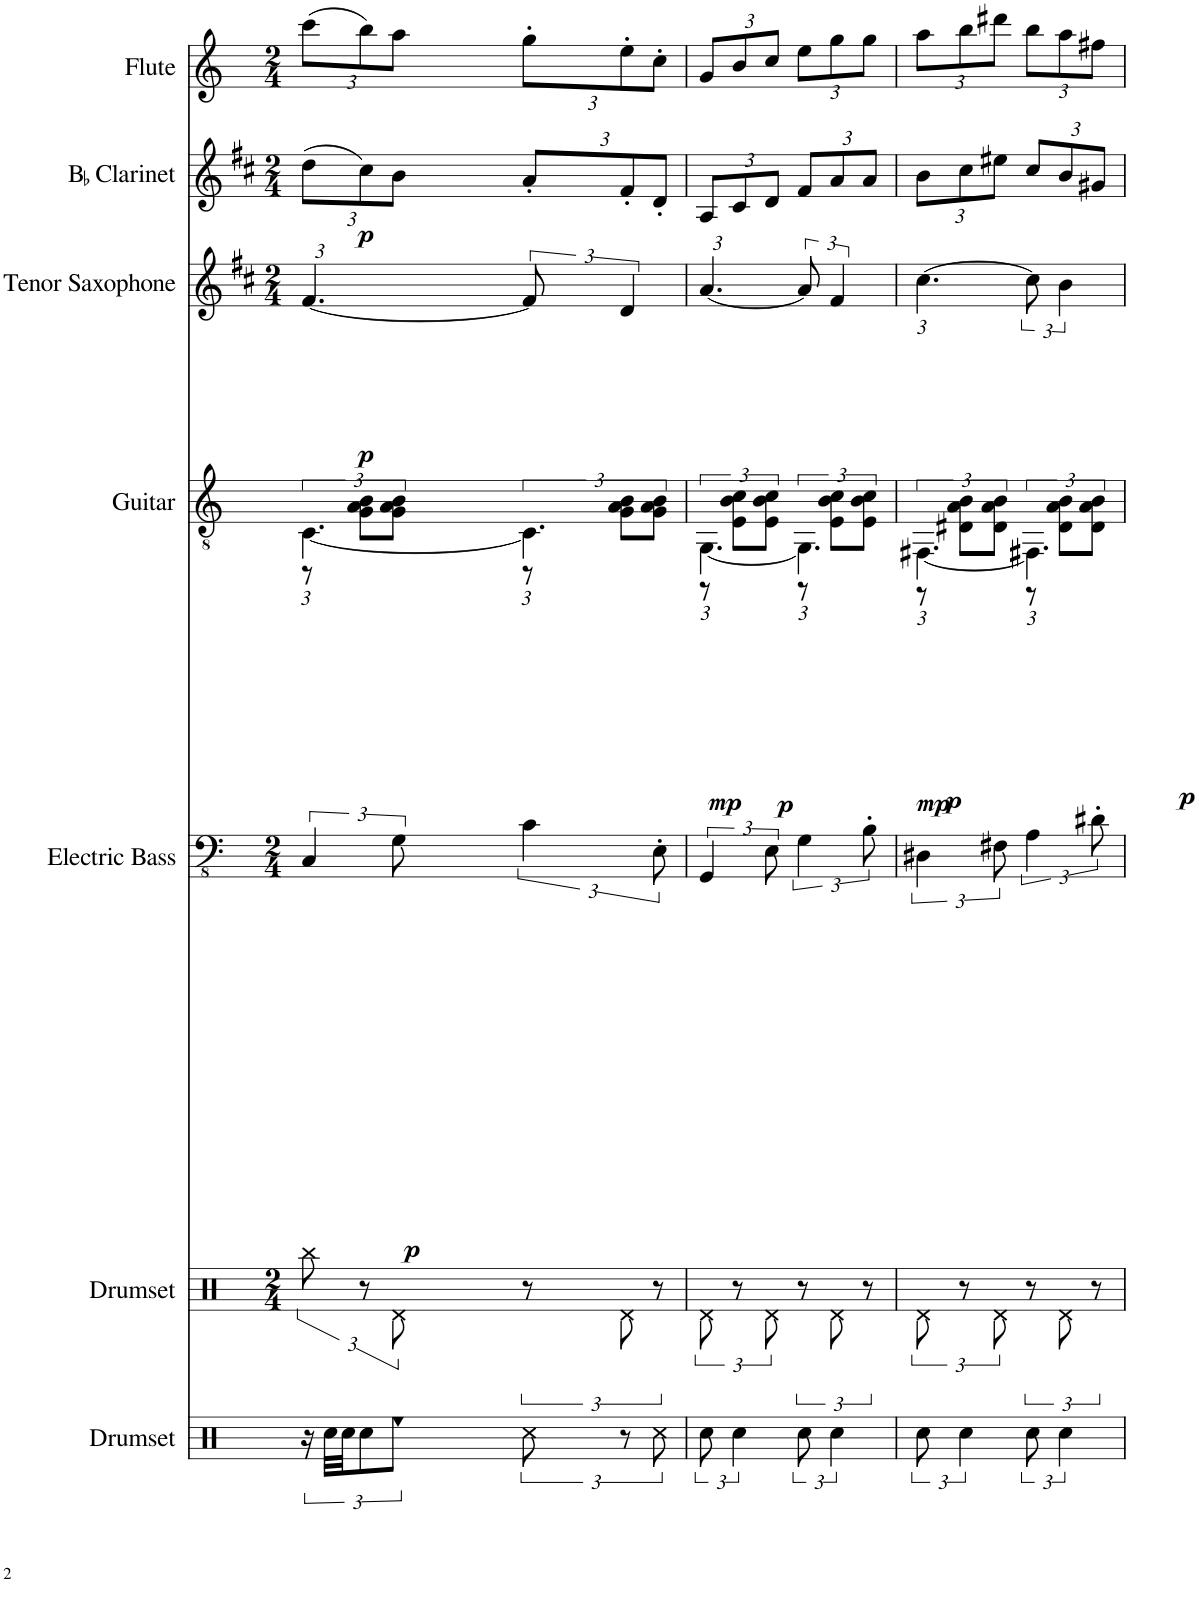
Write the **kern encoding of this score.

**kern	**dynam	**kern	**kern	**dynam	**kern	**dynam	**kern	**dynam	**kern	**dynam	**kern
*part7	*part7	*part6	*part5	*part5	*part4	*part4	*part3	*part3	*part2	*part2	*part1
*staff7	*staff7	*staff6	*staff5	*staff5	*staff4	*staff4	*staff3	*staff3	*staff2	*staff2	*staff1
*I"Drumset	*	*I"Drumset	*I"Electric Bass	*	*I"Guitar	*	*I"Tenor Saxophone	*	*I"BaccidentalFlat Clarinet	*	*I"Flute
*I'Drs.	*	*I'Drs.	*I'El. B.	*	*I'Guit.	*	*I'T. Sax.	*	*I'BaccidentalFlat Cl.	*	*I'Fl.
*clefX	*	*clefX	*clefFv4	*	*clefGv2	*	*clefG2	*	*clefG2	*	*clefG2
*	*	*	*	*	*	*	*Trd8c14	*	*Trd1c2	*	*
*k[]	*	*k[]	*k[]	*	*k[]	*	*k[f#c#]	*	*k[f#c#]	*	*k[]
*	*	*M2/4	*M2/4	*	*	*	*M2/4	*	*M2/4	*	*M2/4
=1	=1	=1	=1	=1	=1	=1	=1	=1	=1	=1	=1
*	*	*	*	*	*^	*	*	*	*	*	*
*	*	*	*	*	*	*	*	*	*	*Xbrackettup	*	*Xbrackettup
!	!LO:DY:b	!	!	!LO:DY:b	!	!	!	!	!LO:DY:b	!	!LO:DY:b	!
24r	p	12Rbb\	6CC/	p	[6.C\	12r	.	[6.f#/	p	(12dd\L	p	(12ccc\L
48Rcc\LLL	.	.	.	.	.	.	.	.	.	.	.	.
48Rcc\JJ	.	.	.	.	.	.	.	.	.	.	.	.
12Rcc\	.	12r	.	.	.	12G\ 12A\ 12B\L	.	.	.	12cc#\)	.	12bb\)
!	!LO:DY:b	!	!	!	!	!	!	!	!	!	!	!
12Ree\J	mf	12Rd\	12GG\	.	.	12G\ 12A\ 12B\J	.	.	.	12b\J	.	12aa\J
!	!	!	!	!	!	!	!LO:DY:b	!	!	!	!	!
12Rcc\	.	12r	6C\	.	6.C\]	12r	p	12f#/]	.	12a'/L	.	12gg'\L
12r	.	12Rd\	.	.	.	12G\ 12A\ 12B\L	.	6d/	.	12f#'/	.	12ee'\
12Rcc\	.	12r	12EE'\	.	.	12G\ 12A\ 12B\J	.	.	.	12d'/J	.	12cc'\J
=2	=2	=2	=2	=2	=2	=2	=2	=2	=2	=2	=2	=2
!	!LO:DY:b	!	!	!	!	!	!LO:DY:b	!	!	!	!	!
12Rcc\	p	12Rd\	6GGG/	.	[6.GG\	12r	mp	[6.a/	.	12A/L	.	12g/L
6Rcc\	.	12r	.	.	.	12E\ 12B\ 12c\L	.	.	.	12c#/	.	12b/
.	.	12Rd\	12EE\	.	.	12E\ 12B\ 12c\J	.	.	.	12d/J	.	12cc/J
!	!	!	!	!	!	!	!LO:DY:b	!	!	!	!	!
12Rcc\	.	12r	6GG\	.	6.GG\]	12r	p	12a/]	.	12f#/L	.	12ee\L
6Rcc\	.	12Rd\	.	.	.	12E\ 12B\ 12c\L	.	6f#/	.	12a/	.	12gg\
.	.	12r	12BB'\	.	.	12E\ 12B\ 12c\J	.	.	.	12a/J	.	12gg\J
=3	=3	=3	=3	=3	=3	=3	=3	=3	=3	=3	=3	=3
!	!	!	!	!	!	!	!LO:DY:b	!	!	!	!	!
12Rcc\	.	12Rd\	6DD#X\	.	[6.FF#X\	12r	mp	[6.cc#\	.	12b\L	.	12aa\L
6Rcc\	.	12r	.	.	.	12D#X\ 12A\ 12B\L	.	.	.	12cc#\	.	12bb\
.	.	12Rd\	12FF#X\	.	.	12D#\ 12A\ 12B\J	.	.	.	12ee#X\J	.	12ddd#X\J
!	!	!	!	!	!	!	!LO:DY:b	!	!	!	!	!
12Rcc\	.	12r	6AA\	.	6.FF#X\]	12r	p	12cc#\]	.	12cc#/L	.	12bb\L
6Rcc\	.	12Rd\	.	.	.	12D#\ 12A\ 12B\L	.	6b\	.	12b/	.	12aa\
.	.	12r	12D#X'\	.	.	12D#\ 12A\ 12B\J	.	.	.	12g#X/J	.	12ff#X\J
*	*	*	*	*	*v	*v	*	*	*	*	*	*
=	=	=	=	=	=	=	=	=	=	=	=
*-	*-	*-	*-	*-	*-	*-	*-	*-	*-	*-	*-
